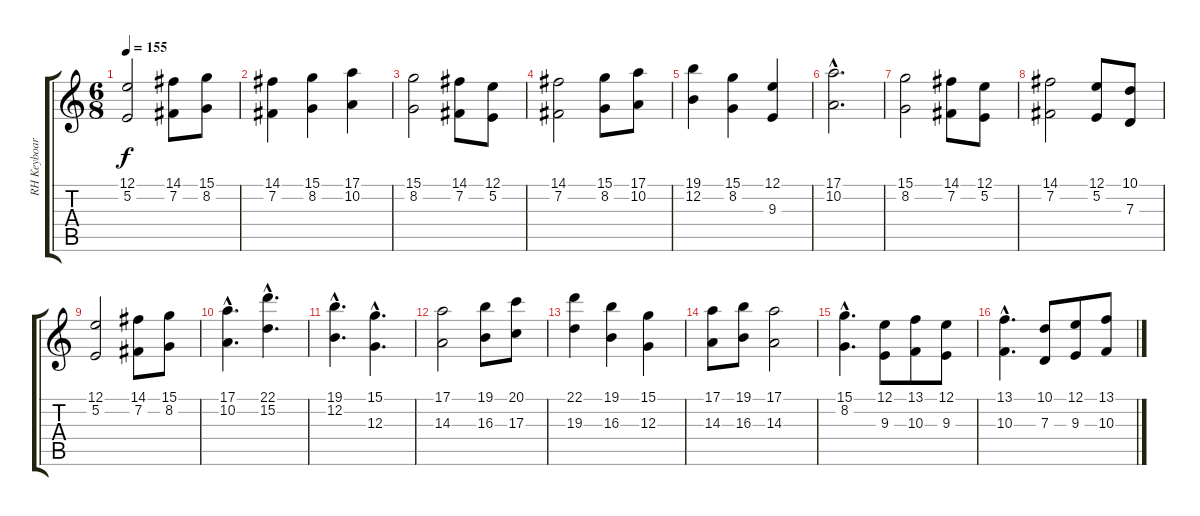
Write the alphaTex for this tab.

\track ("RH Keyboard" "RH Keyboar") {instrument synthstrings1}
\staff {score tabs}
\tuning (E4 B3 G3 D3 A2 E2) {hide}
\ts (6 8)
\tempo 155
\clef g2
\ks c
(12.1 5.2).2{dy f} (14.1 7.2).8 (15.1 8.2).8 |
(14.1 7.2).4 (15.1 8.2).4 (17.1 10.2).4 |
(15.1 8.2).2 (14.1 7.2).8 (12.1 5.2).8 |
(14.1 7.2).2 (15.1 8.2).8 (17.1 10.2).8 |
(19.1 12.2).4 (15.1 8.2).4 (12.1 9.3).4 |
(17.1{hac} 10.2{hac}).2{d} |
(15.1 8.2).2 (14.1 7.2).8 (12.1 5.2).8 |
(14.1 7.2).2 (12.1 5.2).8 (10.1 7.3).8 |
(12.1 5.2).2 (14.1 7.2).8 (15.1 8.2).8 |
(17.1{hac} 10.2{hac}).4{d} (22.1{hac} 15.2{hac}).4{d} |
(19.1{hac} 12.2{hac}).4{d} (15.1{hac} 12.3{hac}).4{d} |
(17.1 14.3).2 (19.1 16.3).8 (20.1 17.3).8 |
(22.1 19.3).4 (19.1 16.3).4 (15.1 12.3).4 |
(17.1 14.3).8 (19.1 16.3).8 (17.1 14.3).2 |
(15.1{hac} 8.2{hac}).4{d volume 11 instrument tubularbells} (12.1 9.3).8 (13.1 10.3).8 (12.1 9.3).8 |
(13.1{hac} 10.3{hac}).4{d} (10.1 7.3).8 (12.1 9.3).8 (13.1 10.3).8
